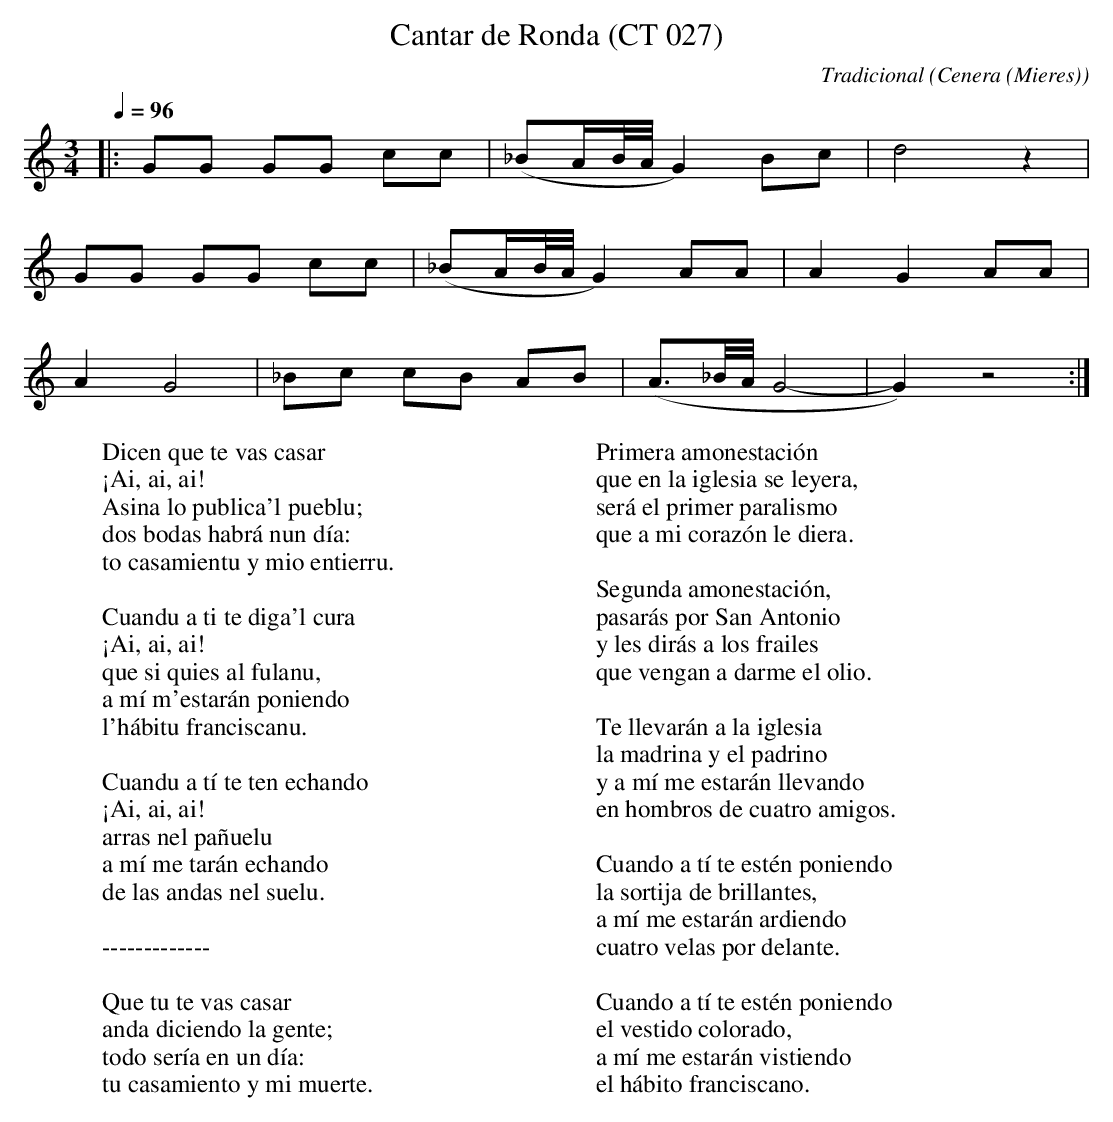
X:1
T:Cantar de Ronda (CT 027)
C:Tradicional
O:Cenera (Mieres)
M:3/4
L:1/8
Q:1/4=96
W:Dicen que te vas casar
W:¡Ai, ai, ai!
W:Asina lo publica'l pueblu;
W:dos bodas habrá nun día:
W:to casamientu y mio entierru.
W:
W:Cuandu a ti te diga'l cura
W:¡Ai, ai, ai!
W:que si quies al fulanu,
W:a mí m'estarán poniendo
W:l'hábitu franciscanu.
W:
W:Cuandu a tí te ten echando
W:¡Ai, ai, ai!
W:arras nel pañuelu
W:a mí me tarán echando
W:de las andas nel suelu.
W:
W:-------------
W:
W:Que tu te vas casar
W:anda diciendo la gente;
W:todo sería en un día:
W:tu casamiento y mi muerte.
W:
W:Primera amonestación
W:que en la iglesia se leyera,
W:será el primer paralismo
W:que a mi corazón le diera.
W:
W:Segunda amonestación,
W:pasarás por San Antonio
W:y les dirás a los frailes
W:que vengan a darme el olio.
W:
W:Te llevarán a la iglesia
W:la madrina y el padrino
W:y a mí me estarán llevando
W:en hombros de cuatro amigos.
W:
W:Cuando a tí te estén poniendo
W:la sortija de brillantes,
W:a mí me estarán ardiendo
W:cuatro velas por delante.
W:
W:Cuando a tí te estén poniendo
W:el vestido colorado,
W:a mí me estarán vistiendo
W:el hábito franciscano.
K:C
|:GG GG cc|(_BA/2B/4A/4 G2) Bc|d4 z2|
GG GG cc|(_BA/2B/4A/4 G2) AA|A2 G2 AA|
A2 G4|_Bc cB AB|(A3/2_B/4A/4 G4-|G2) z4:|
